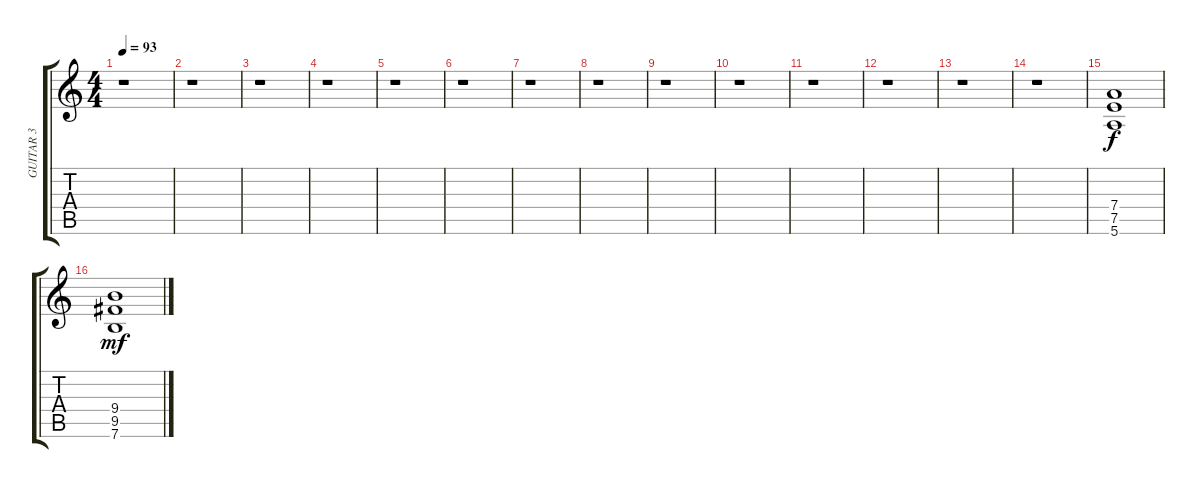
\track ("GUITAR 3" "GUITAR 3") {instrument distortionguitar}
\staff {score tabs}
\tuning (E4 B3 G3 D3 A2 E2) {hide}
\ts (4 4)
\tempo 93
\clef g2
\ks c
r.1{dy f} |
r.1 |
r.1 |
r.1 |
r.1 |
r.1 |
r.1 |
r.1 |
r.1 |
r.1 |
r.1 |
r.1 |
r.1 |
r.1 |
(7.4 7.5 5.6).1 |
(9.4 9.5 7.6).1{dy mf}
